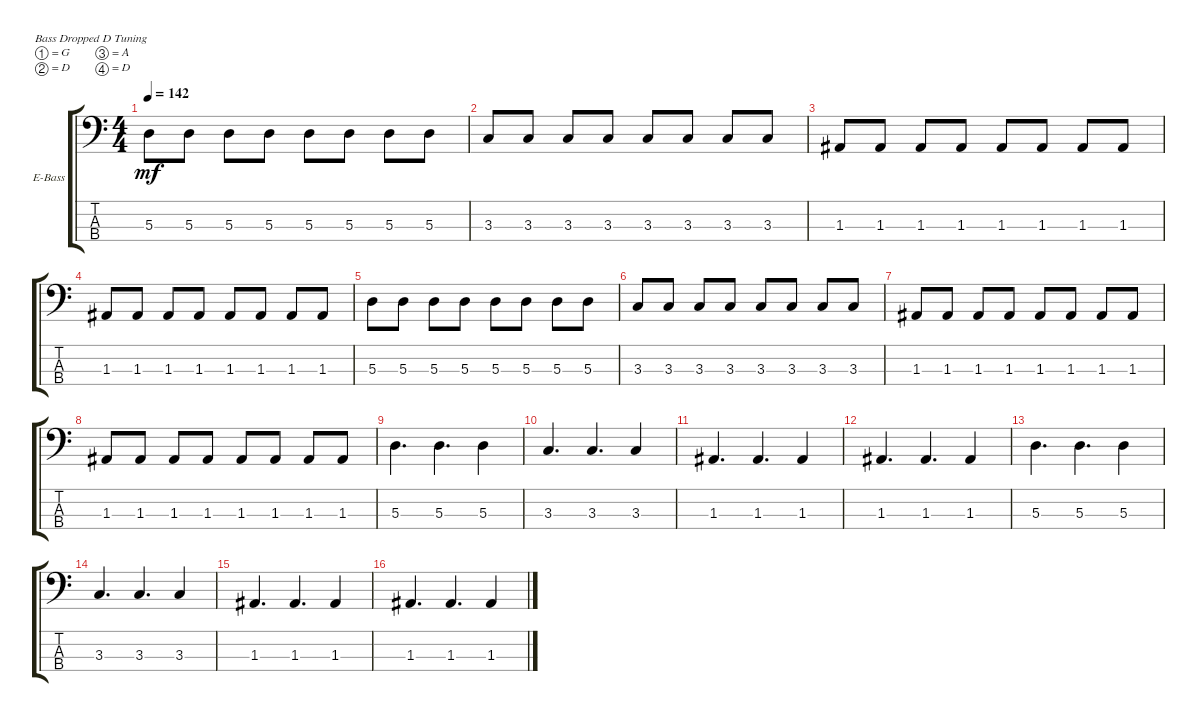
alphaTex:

\defaultSystemsLayout 4
\bracketExtendMode groupsimilarinstruments
\firstSystemTrackNameOrientation horizontal
\otherSystemsTrackNameOrientation horizontal
\track ("Electric Bass" "E-Bass") {instrument electricbassfinger}
\staff {score tabs}
\tuning (G2 D2 A1 D1)
\ts (4 4)
\tempo 142
\clef f4
\scale
0.487395
\ks c
5.3.8{dy mf instrument electricbassfinger} 5.3.8 5.3.8 5.3.8 5.3.8 5.3.8 5.3.8 5.3.8 |
\scale
0.256303 3.3.8 3.3.8 3.3.8 3.3.8 3.3.8 3.3.8 3.3.8 3.3.8 |
\scale
0.256303 1.3.8 1.3.8 1.3.8 1.3.8 1.3.8 1.3.8 1.3.8 1.3.8 |
\scale
0.333333 1.3.8 1.3.8 1.3.8 1.3.8 1.3.8 1.3.8 1.3.8 1.3.8 |
\scale
0.333333 5.3.8 5.3.8 5.3.8 5.3.8 5.3.8 5.3.8 5.3.8 5.3.8 |
\scale
0.333333 3.3.8 3.3.8 3.3.8 3.3.8 3.3.8 3.3.8 3.3.8 3.3.8 |
\scale
0.333333 1.3.8 1.3.8 1.3.8 1.3.8 1.3.8 1.3.8 1.3.8 1.3.8 |
\scale
0.333333 1.3.8 1.3.8 1.3.8 1.3.8 1.3.8 1.3.8 1.3.8 1.3.8 |
\scale
0.333333 5.3.4{d} 5.3.4{d} 5.3.4 |
\scale
0.333333 3.3.4{d} 3.3.4{d} 3.3.4 |
\scale
0.333333 1.3.4{d} 1.3.4{d} 1.3.4 |
\scale
0.333333 1.3.4{d} 1.3.4{d} 1.3.4 |
\scale
0.333333 5.3.4{d} 5.3.4{d} 5.3.4 |
\scale
0.333333 3.3.4{d} 3.3.4{d} 3.3.4 |
\scale
0.333333 1.3.4{d} 1.3.4{d} 1.3.4 |
\scale
0.333333 1.3.4{d} 1.3.4{d} 1.3.4
